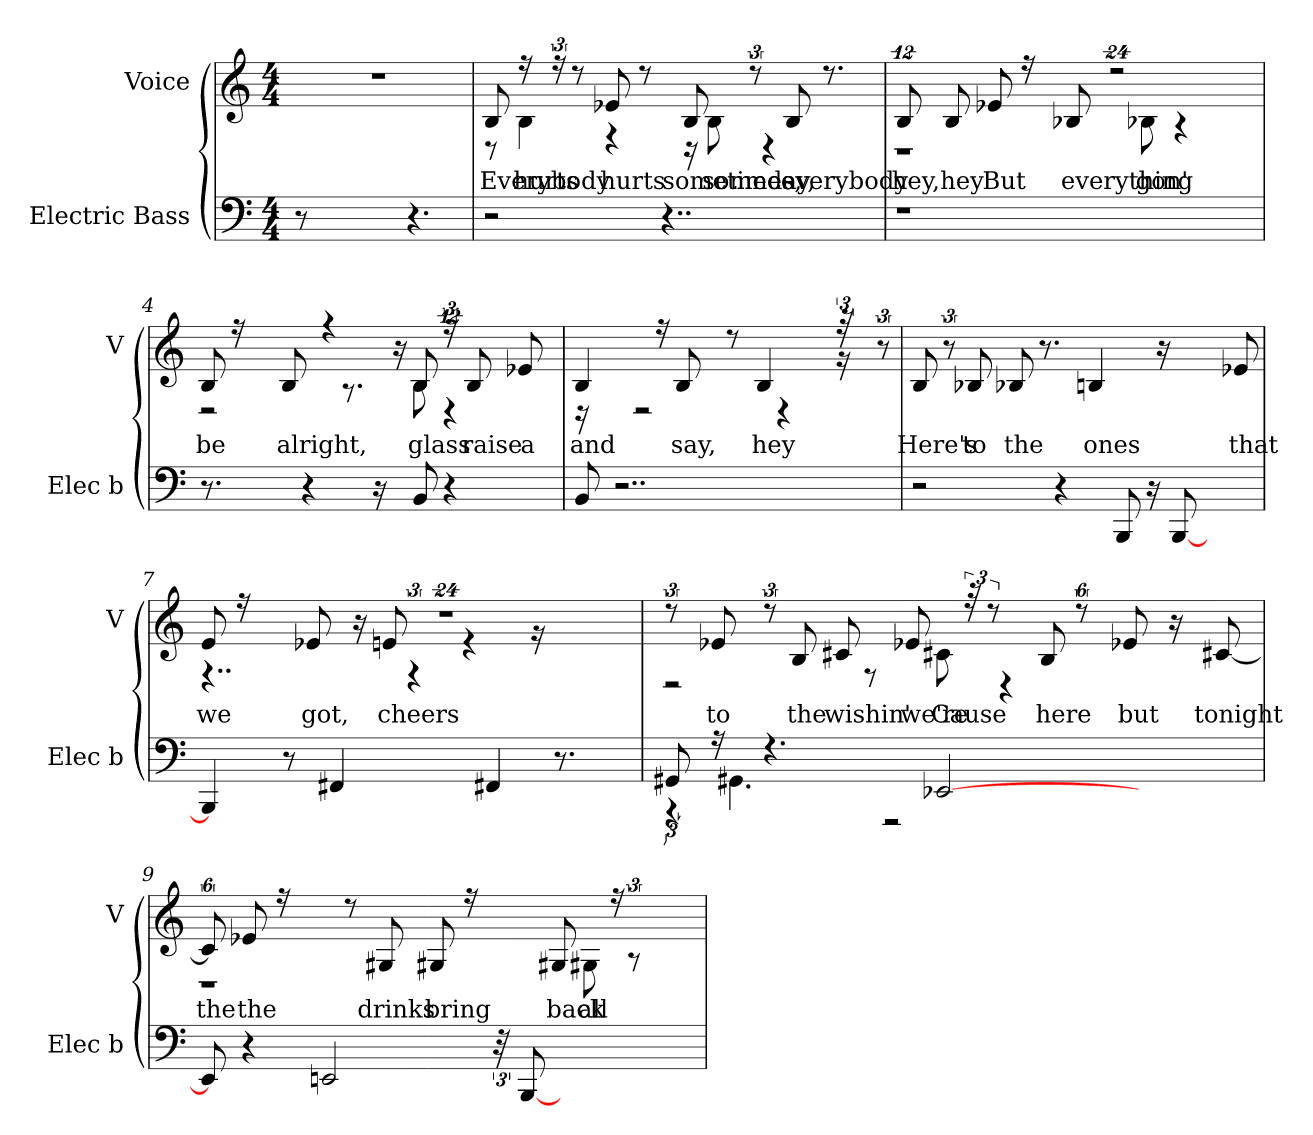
**kern	**kern	**text
*part2	*part1	*part1
*staff2	*staff1	*staff1
*I"Electric Bass	*I"Voice	*
*I'Elec b	*I'V	*
*clefF4	*clefG2	*
*M4/4	*M4/4	*
*MM117	*MM117	*
=1	=1	=1
8r	1r	.
2ryy	.	.
4.r	.	.
=2	=2	=2
*	*^	*
2r	8B	8r	Everybody
.	16r	4B	hurts
.	48ryy	.	.
.	24r	.	.
.	8r	.	.
.	8e-X	4r	hurts
16ryy	8r	.	.
4..r	.	.	.
.	8B	16r	sometimes,
.	.	8B	someday,
.	24ryy	.	.
.	12r	.	.
.	.	4r	.
.	8B	.	everybody
8.ryy	8.r	.	.
.	.	8ryy	.
=3	=3	=3	=3
1r	8B	12%7r	hey,
.	8B	.	hey
.	8e-X	.	But
.	16r	.	.
.	16ryy	.	.
.	8B-X	.	everything
.	.	24ryy	.
.	48%13r	8B-X	gon'
.	.	4r	.
.	8ryy	.	.
48ryy	.	48ryy	.
=4	=4	=4	=4
8.r	8B	2r	be
.	16r	.	.
8.ryy	8ryy	.	.
.	8B	.	alright,
4r	.	.	.
.	4r	.	.
.	.	8.r	.
16r	.	.	.
16ryy	16r	16ryy	.
8BB	8B	8B	glass
4r	24r	48%11r	.
.	8B	.	raise
.	8e-X	.	a
.	.	16ryy	.
24ryy	.	.	.
=5	=5	=5	=5
8BB	4B	16r	and
.	.	8ryy	.
2..r	.	.	.
.	.	2r	.
.	16r	.	.
.	8B	.	say,
.	16ryy	.	.
.	8r	.	.
.	4B	.	hey
.	.	4r	.
.	16ryy	.	.
.	48r	16r	.
.	24ryy	.	.
8ryy	24ryy	8ryy	.
.	12r	.	.
*	*v	*v	*
=6	=6	=6
2r	8B	Here's
.	12r	.
.	8B-X	to
.	8B-X	the
.	8.r	.
4r	.	.
.	4B	ones
8BBB	.	.
16r	.	.
.	16r	.
[8BBB	.	.
.	8.ryy	.
24%5ryy	.	.
.	8e-X	that
=7	=7	=7
*	*^	*
4BBB]	8e	4..r	we
.	16r	.	.
.	8ryy	.	.
8r	.	.	.
.	8e-X	.	got,
4FF#X	.	.	.
.	16r	12ryy	.
.	8e	.	cheers
.	.	6r	.
8ryy	24%13r	.	.
.	.	4r	.
4FF#X	.	.	.
.	.	16r	.
8.r	.	48ryy	.
.	.	6ryy	.
.	48ryy	.	.
=8	=8	=8	=8
*^	*	*	*
8GG#X	6r	12r	2r	.
.	.	24ryy	.	.
16r	.	8e-X	.	to
.	4.GG#X	.	.	.
16ryy	.	.	.	.
4.r	.	12r	.	.
.	.	8B	.	the
.	.	8c#X	.	wishin'
.	.	.	8r	.
.	2r	.	.	.
.	.	8e-X	.	we're
[2EE-X	.	.	8c#X	Cause
.	.	48r	.	.
.	.	12r	.	.
.	.	.	4r	.
.	.	24ryy	.	.
.	.	8B	.	here
.	.	48%5r	.	.
.	.	.	24%11ryy	.
.	3ryy	.	.	.
.	.	8e-X	.	but
3ryy	.	.	.	.
.	.	16r	.	.
.	.	16ryy	.	.
.	.	[8c#X	.	tonight
.	12ryy	.	.	.
*v	*v	*	*	*
=9	=9	=9	=9
8EE-]	8c#]	6%5r	the
4r	8e-X	.	the
.	16r	.	.
.	8ryy	.	.
2EE	.	.	.
.	8r	.	.
.	8G#X	.	drinks
.	8G#X	.	bring
.	16r	.	.
.	.	24ryy	.
48r	8ryy	8G#X	all
[8BBB	.	.	.
.	8G#X	12r	back
4ryy	.	.	.
.	.	8.ryy	.
.	16r	.	.
.	12ryy	.	.
*	*v	*v	*
=	=	=
*-	*-	*-
